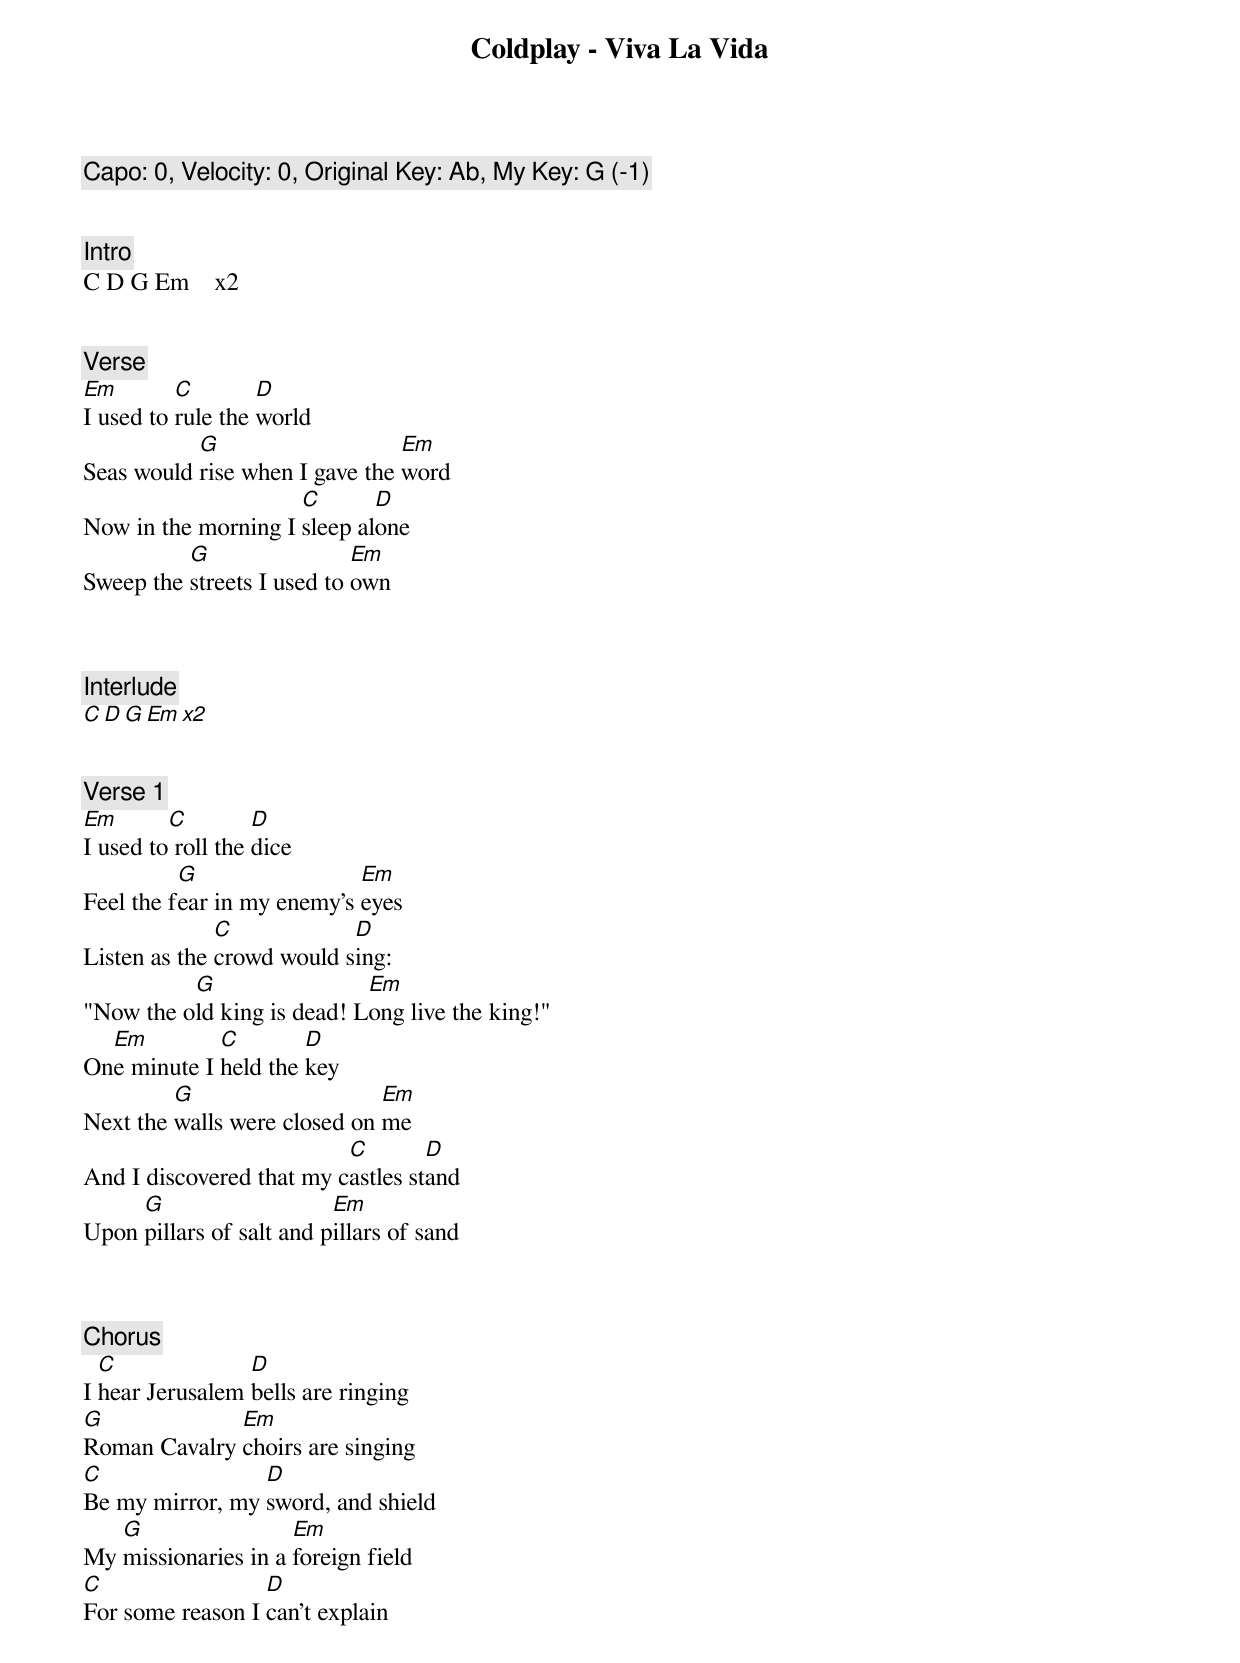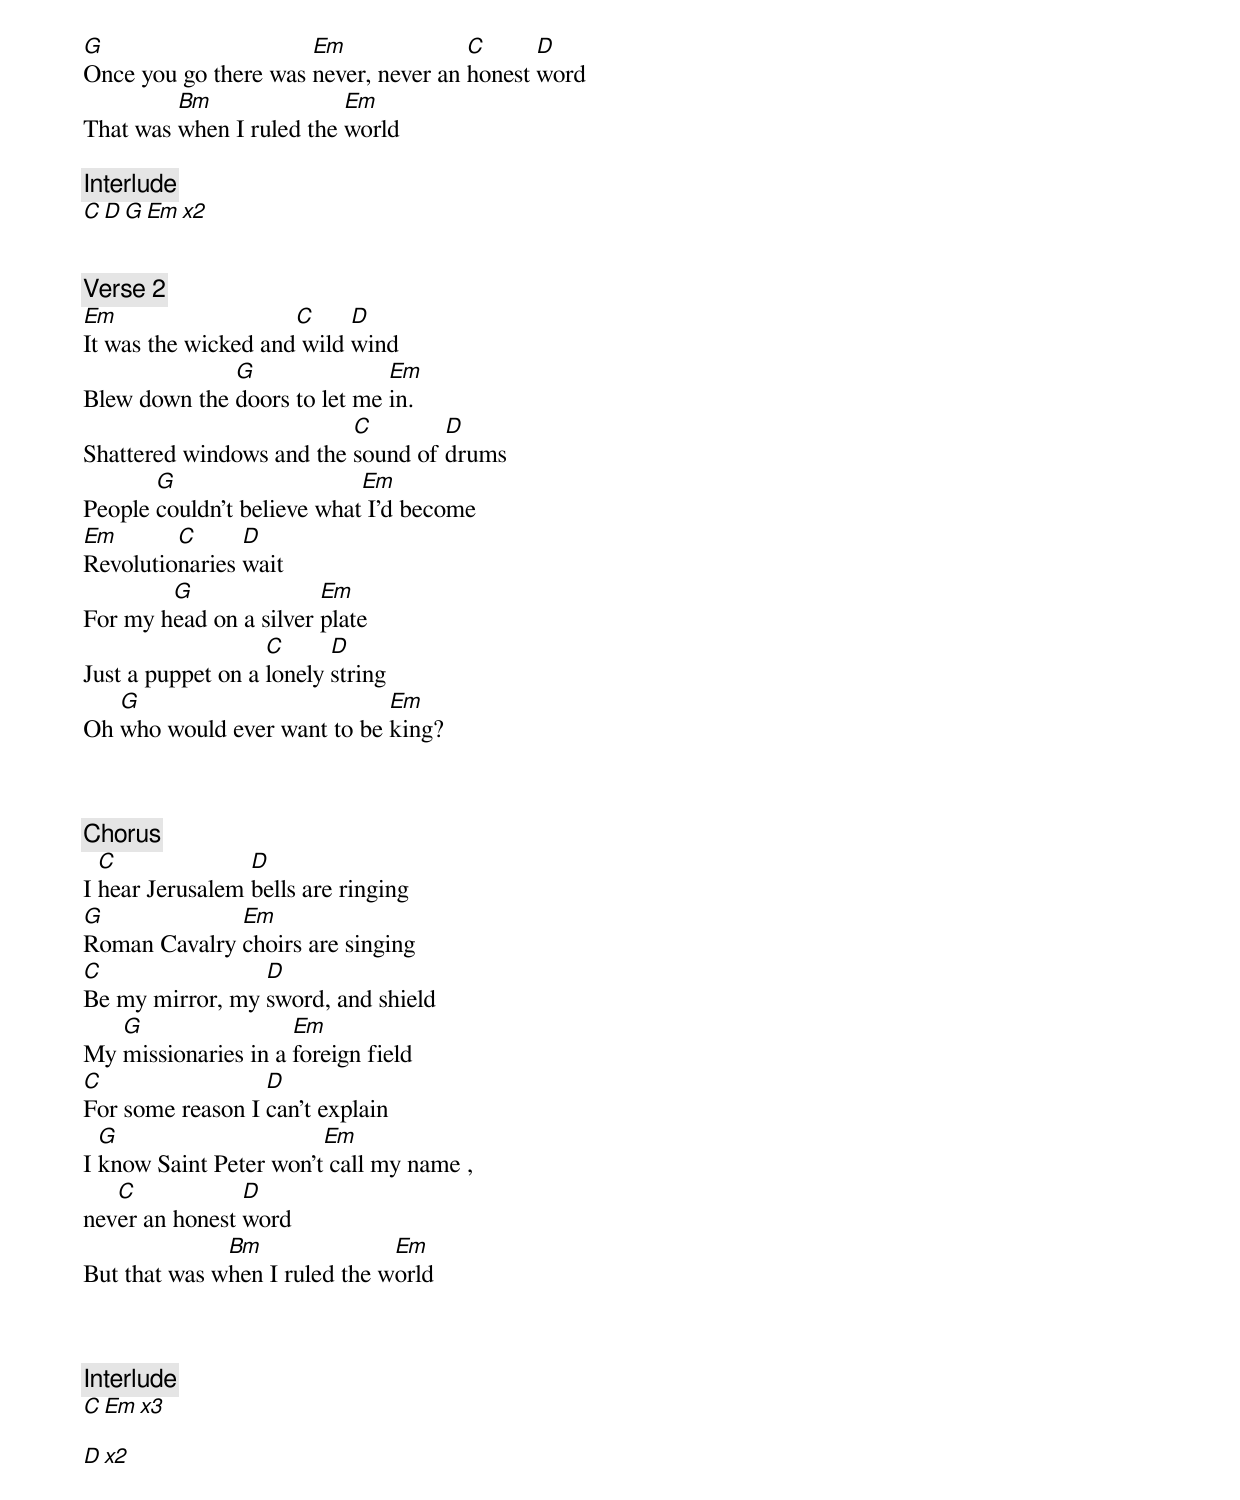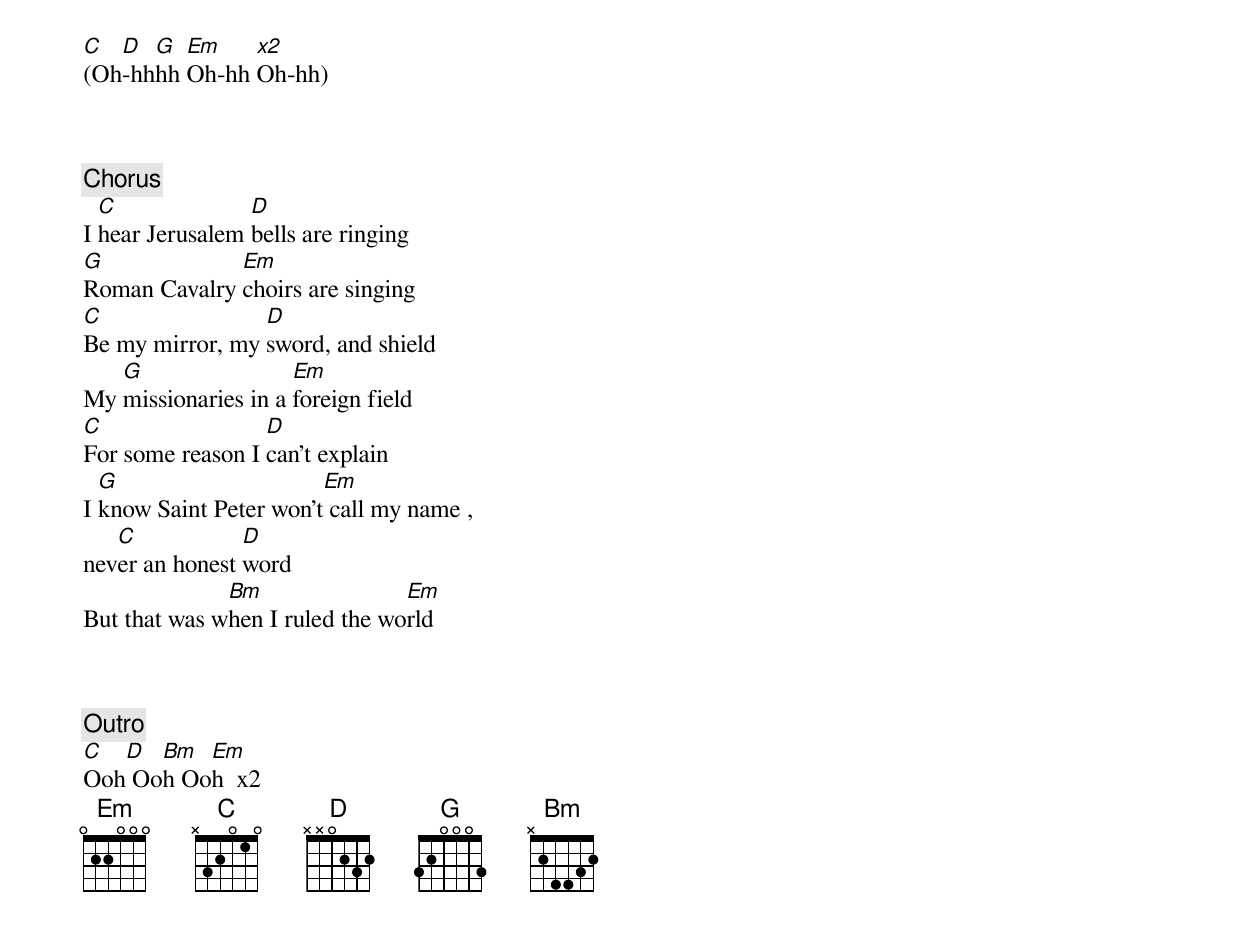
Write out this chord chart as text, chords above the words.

Coldplay - Viva La Vida

Capo: 0, Velocity: 0, Original Key: Ab, My Key: G (-1)


[Intro]
C D G Em    x2


[Verse]
Em        C        D
I used to rule the world
           G                    Em
Seas would rise when I gave the word
                     C       D
Now in the morning I sleep alone
          G                 Em
Sweep the streets I used to own



[Interlude]
C D G Em    x2


[Verse 1]
Em       C         D
I used to roll the dice
          G                 Em
Feel the fear in my enemy's eyes
              C            D
Listen as the crowd would sing:
          G                 Em
"Now the old king is dead! Long live the king!"
  Em         C        D
One minute I held the key
         G                    Em
Next the walls were closed on me
                          C        D
And I discovered that my castles stand
     G                    Em
Upon pillars of salt and pillars of sand



[Chorus]
  C              D
I hear Jerusalem bells are ringing
G             Em
Roman Cavalry choirs are singing
C                D
Be my mirror, my sword, and shield
   G                 Em
My missionaries in a foreign field
C                 D
For some reason I can't explain
G                     Em              C      D
Once you go there was never, never an honest word
         Bm               Em
That was when I ruled the world

[Interlude]
C D G Em    x2


[Verse 2]
Em                   C     D
It was the wicked and wild wind
              G               Em
Blew down the doors to let me in.
                          C        D
Shattered windows and the sound of drums
       G                    Em
People couldn't believe what I'd become
Em       C      D
Revolutionaries wait
        G               Em
For my head on a silver plate
                   C      D
Just a puppet on a lonely string
   G                         Em
Oh who would ever want to be king?



[Chorus]
  C              D
I hear Jerusalem bells are ringing
G             Em
Roman Cavalry choirs are singing
C                D
Be my mirror, my sword, and shield
   G                 Em
My missionaries in a foreign field
C                 D
For some reason I can't explain
  G                     Em
I know Saint Peter won't call my name ,
   C            D
never an honest word
              Bm               Em
But that was when I ruled the world



[Interlude]
C  Em x3

D x2

C  D  G  Em    x2
(Oh-hhhh Oh-hh Oh-hh)



[Chorus]
  C              D
I hear Jerusalem bells are ringing
G             Em
Roman Cavalry choirs are singing
C                D
Be my mirror, my sword, and shield
   G                 Em
My missionaries in a foreign field
C                 D
For some reason I can't explain
  G                     Em
I know Saint Peter won't call my name ,
   C            D
never an honest word
              Bm                Em
But that was when I ruled the world



[Outro]
C  D  Bm  Em
Ooh Ooh Ooh  x2
